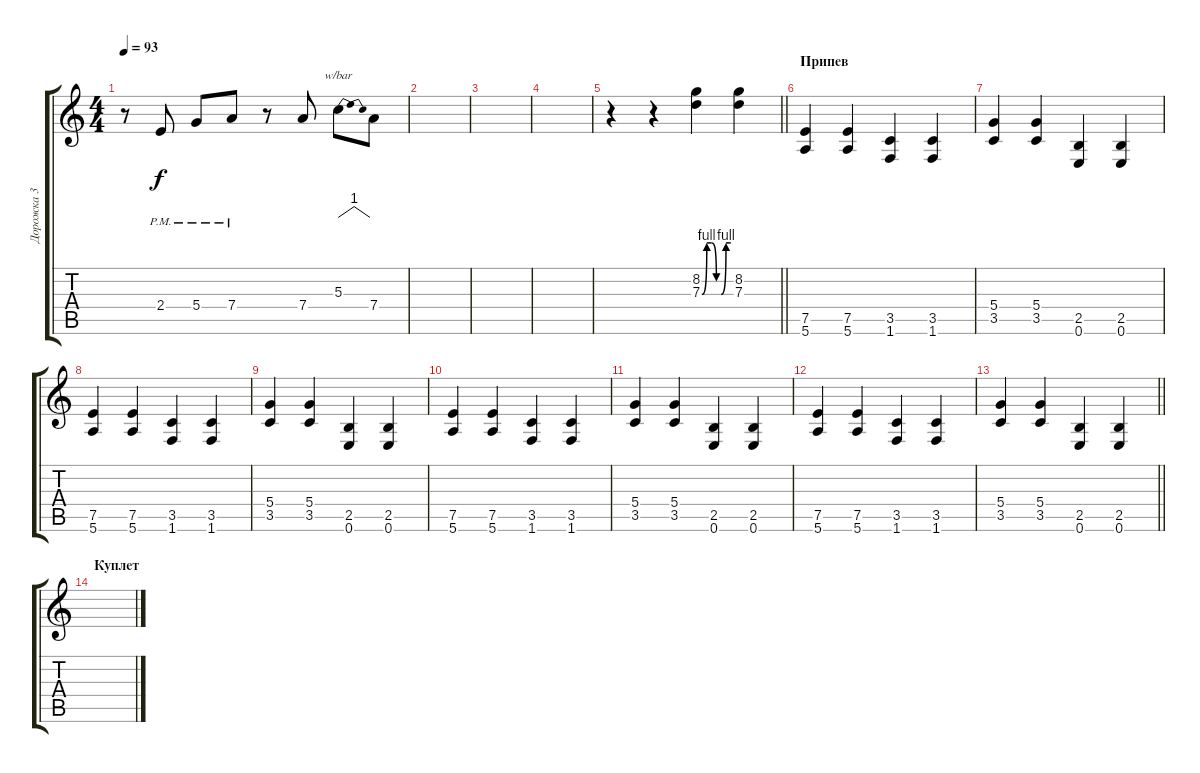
\track ("Дорожка 3" "Дорожка 3") {instrument distortionguitar}
\staff {score tabs}
\tuning (E4 B3 G3 D3 A2 E2) {hide}
\ts (4 4)
\tempo 93
\clef g2
\ks c
r.8{dy f} 2.4{pm}.8 5.4{pm}.8 7.4{pm}.8 r.8 7.4.8 5.3.8{tbe (dip default 0 0 30 4 60 0)} 7.4.8 |
|
|
|
\barLineRight lightlight
r.4 r.4 (8.2 7.3{be (custom 0 0 10 4 20 4 30 0 40 0 50 4 60 4)}).4 (8.2 7.3).4 |
\section ("" "Припев")
(7.5 5.6).4 (7.5 5.6).4 (3.5 1.6).4 (3.5 1.6).4 |
(5.4 3.5).4 (5.4 3.5).4 (2.5 0.6).4 (2.5 0.6).4 |
(7.5 5.6).4 (7.5 5.6).4 (3.5 1.6).4 (3.5 1.6).4 |
(5.4 3.5).4 (5.4 3.5).4 (2.5 0.6).4 (2.5 0.6).4 |
(7.5 5.6).4 (7.5 5.6).4 (3.5 1.6).4 (3.5 1.6).4 |
(5.4 3.5).4 (5.4 3.5).4 (2.5 0.6).4 (2.5 0.6).4 |
(7.5 5.6).4 (7.5 5.6).4 (3.5 1.6).4 (3.5 1.6).4 |
\barLineRight lightlight
(5.4 3.5).4 (5.4 3.5).4 (2.5 0.6).4 (2.5 0.6).4 |
\section ("" "Куплет")
